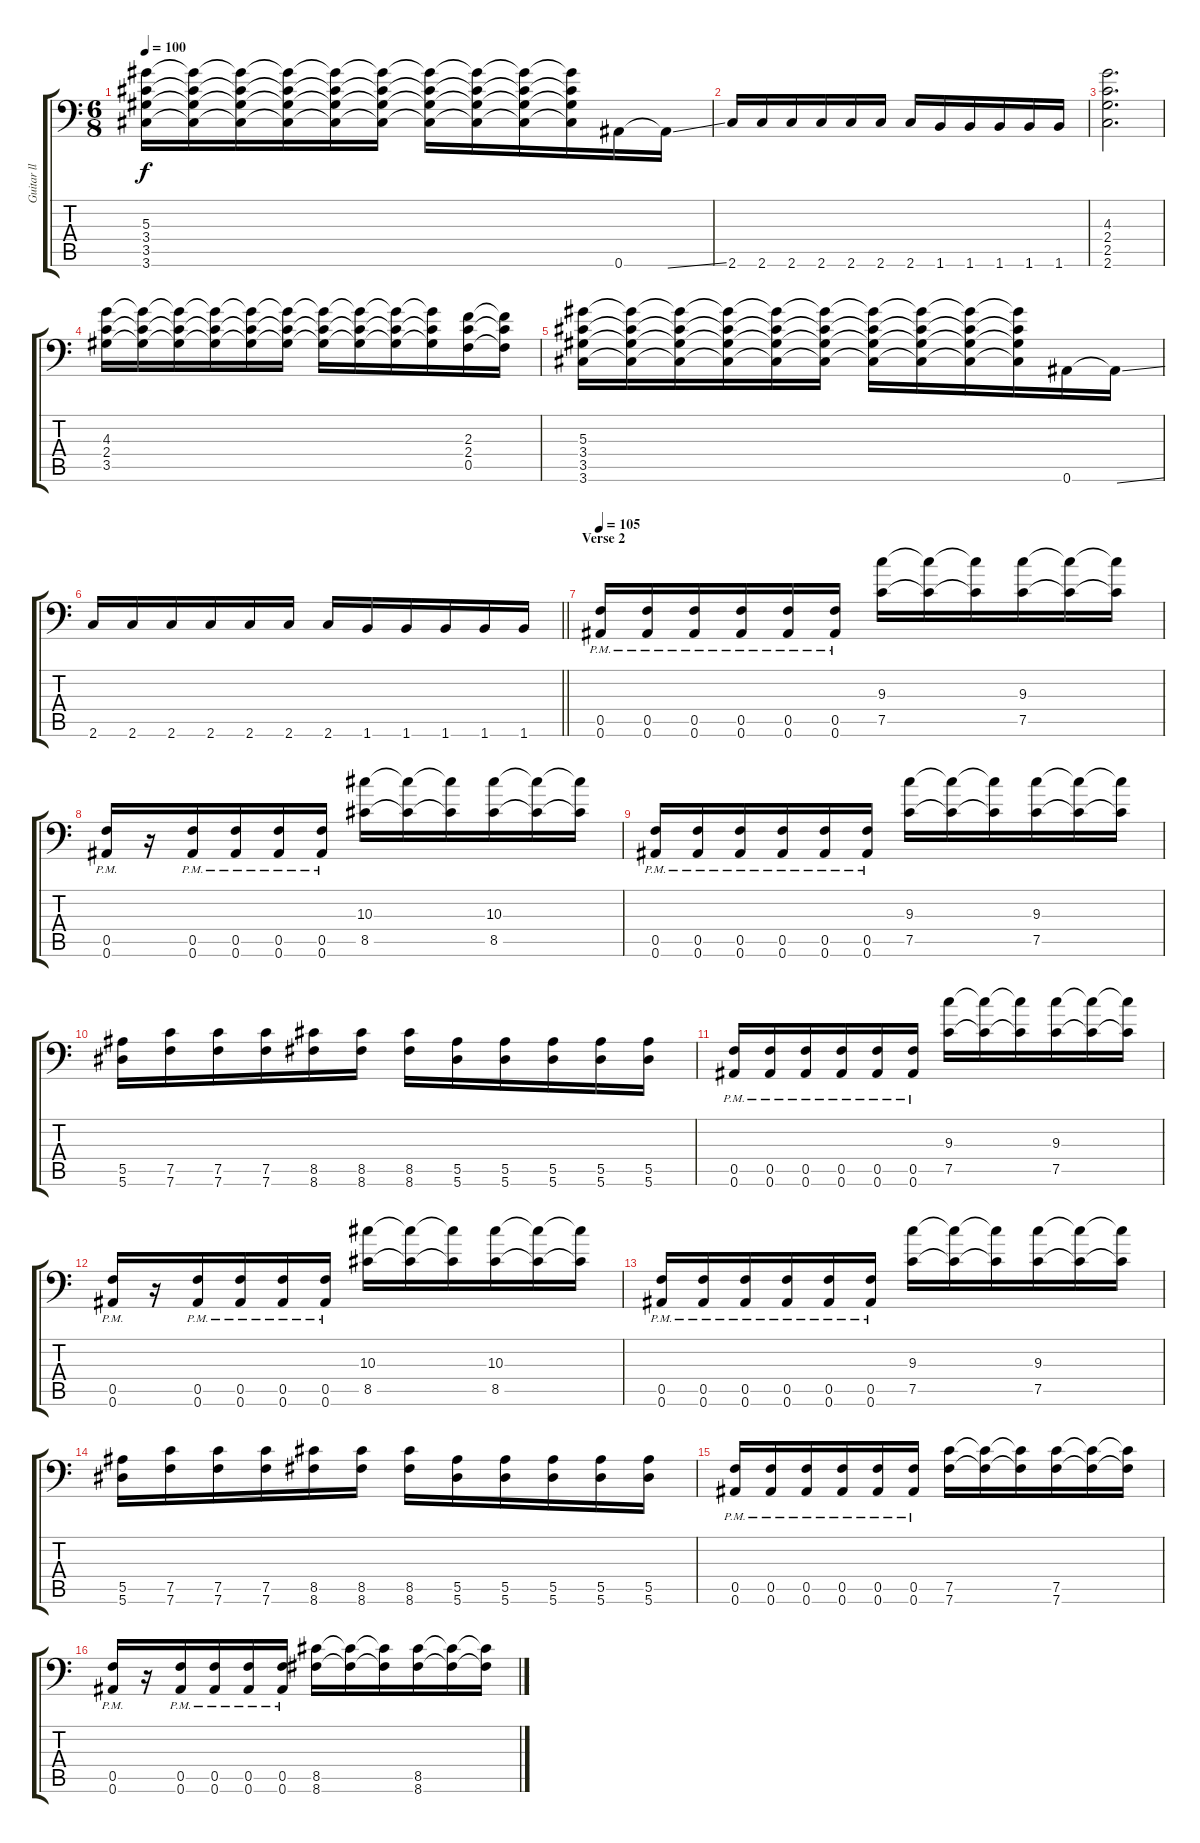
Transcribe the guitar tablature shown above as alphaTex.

\track ("Guitar ll" "Guitar ll") {instrument distortionguitar}
\staff {score tabs}
\tuning (C4 G3 Eb3 Bb2 F2 Bb1) {hide}
\ts (6 8)
\tempo 100
\clef f4
\ks c
(5.3 3.4 3.5 3.6).16{dy f} (5.3{t} 3.4{t} 3.5{t} 3.6{t}).16 (5.3{t} 3.4{t} 3.5{t} 3.6{t}).16 (5.3{t} 3.4{t} 3.5{t} 3.6{t}).16 (5.3{t} 3.4{t} 3.5{t} 3.6{t}).16 (5.3{t} 3.4{t} 3.5{t} 3.6{t}).16 (5.3{t} 3.4{t} 3.5{t} 3.6{t}).16 (5.3{t} 3.4{t} 3.5{t} 3.6{t}).16 (5.3{t} 3.4{t} 3.5{t} 3.6{t}).16 (5.3{t} 3.4{t} 3.5{t} 3.6{t}).16 0.6.16 0.6{ss t}.16 |
2.6.16 2.6.16 2.6.16 2.6.16 2.6.16 2.6.16 2.6.16 1.6.16 1.6.16 1.6.16 1.6.16 1.6.16 |
(4.3 2.4 2.5 2.6).2{d} |
(4.3 2.4 3.5).16 (4.3{t} 2.4{t} 3.5{t}).16 (4.3{t} 2.4{t} 3.5{t}).16 (4.3{t} 2.4{t} 3.5{t}).16 (4.3{t} 2.4{t} 3.5{t}).16 (4.3{t} 2.4{t} 3.5{t}).16 (4.3{t} 2.4{t} 3.5{t}).16 (4.3{t} 2.4{t} 3.5{t}).16 (4.3{t} 2.4{t} 3.5{t}).16 (4.3{t} 2.4{t} 3.5{t}).16 (2.3 2.4 0.5).16 (2.3{t} 2.4{t} 0.5{t}).16 |
(5.3 3.4 3.5 3.6).16 (5.3{t} 3.4{t} 3.5{t} 3.6{t}).16 (5.3{t} 3.4{t} 3.5{t} 3.6{t}).16 (5.3{t} 3.4{t} 3.5{t} 3.6{t}).16 (5.3{t} 3.4{t} 3.5{t} 3.6{t}).16 (5.3{t} 3.4{t} 3.5{t} 3.6{t}).16 (5.3{t} 3.4{t} 3.5{t} 3.6{t}).16 (5.3{t} 3.4{t} 3.5{t} 3.6{t}).16 (5.3{t} 3.4{t} 3.5{t} 3.6{t}).16 (5.3{t} 3.4{t} 3.5{t} 3.6{t}).16 0.6.16 0.6{ss t}.16 |
\barLineRight lightlight
2.6.16 2.6.16 2.6.16 2.6.16 2.6.16 2.6.16 2.6.16 1.6.16 1.6.16 1.6.16 1.6.16 1.6.16 |
\section ("" "Verse 2")
\tempo 105
(0.5{pm} 0.6{pm}).16 (0.5{pm} 0.6{pm}).16 (0.5{pm} 0.6{pm}).16 (0.5{pm} 0.6{pm}).16 (0.5{pm} 0.6{pm}).16 (0.5{pm} 0.6{pm}).16 (9.3 7.5).16 (9.3{t} 7.5{t}).16 (9.3{t} 7.5{t}).16 (9.3 7.5).16 (9.3{t} 7.5{t}).16 (9.3{t} 7.5{t}).16 |
(0.5{pm} 0.6{pm}).16 r.16 (0.5{pm} 0.6{pm}).16 (0.5{pm} 0.6{pm}).16 (0.5{pm} 0.6{pm}).16 (0.5{pm} 0.6{pm}).16 (10.3 8.5).16 (10.3{t} 8.5{t}).16 (10.3{t} 8.5{t}).16 (10.3 8.5).16 (10.3{t} 8.5{t}).16 (10.3{t} 8.5{t}).16 |
(0.5{pm} 0.6{pm}).16 (0.5{pm} 0.6{pm}).16 (0.5{pm} 0.6{pm}).16 (0.5{pm} 0.6{pm}).16 (0.5{pm} 0.6{pm}).16 (0.5{pm} 0.6{pm}).16 (9.3 7.5).16 (9.3{t} 7.5{t}).16 (9.3{t} 7.5{t}).16 (9.3 7.5).16 (9.3{t} 7.5{t}).16 (9.3{t} 7.5{t}).16 |
(5.5 5.6).16 (7.5 7.6).16 (7.5 7.6).16 (7.5 7.6).16 (8.5 8.6).16 (8.5 8.6).16 (8.5 8.6).16 (5.5 5.6).16 (5.5 5.6).16 (5.5 5.6).16 (5.5 5.6).16 (5.5 5.6).16 |
(0.5{pm} 0.6{pm}).16 (0.5{pm} 0.6{pm}).16 (0.5{pm} 0.6{pm}).16 (0.5{pm} 0.6{pm}).16 (0.5{pm} 0.6{pm}).16 (0.5{pm} 0.6{pm}).16 (9.3 7.5).16 (9.3{t} 7.5{t}).16 (9.3{t} 7.5{t}).16 (9.3 7.5).16 (9.3{t} 7.5{t}).16 (9.3{t} 7.5{t}).16 |
(0.5{pm} 0.6{pm}).16 r.16 (0.5{pm} 0.6{pm}).16 (0.5{pm} 0.6{pm}).16 (0.5{pm} 0.6{pm}).16 (0.5{pm} 0.6{pm}).16 (10.3 8.5).16 (10.3{t} 8.5{t}).16 (10.3{t} 8.5{t}).16 (10.3 8.5).16 (10.3{t} 8.5{t}).16 (10.3{t} 8.5{t}).16 |
(0.5{pm} 0.6{pm}).16 (0.5{pm} 0.6{pm}).16 (0.5{pm} 0.6{pm}).16 (0.5{pm} 0.6{pm}).16 (0.5{pm} 0.6{pm}).16 (0.5{pm} 0.6{pm}).16 (9.3 7.5).16 (9.3{t} 7.5{t}).16 (9.3{t} 7.5{t}).16 (9.3 7.5).16 (9.3{t} 7.5{t}).16 (9.3{t} 7.5{t}).16 |
(5.5 5.6).16 (7.5 7.6).16 (7.5 7.6).16 (7.5 7.6).16 (8.5 8.6).16 (8.5 8.6).16 (8.5 8.6).16 (5.5 5.6).16 (5.5 5.6).16 (5.5 5.6).16 (5.5 5.6).16 (5.5 5.6).16 |
(0.5{pm} 0.6{pm}).16 (0.5{pm} 0.6{pm}).16 (0.5{pm} 0.6{pm}).16 (0.5{pm} 0.6{pm}).16 (0.5{pm} 0.6{pm}).16 (0.5{pm} 0.6{pm}).16 (7.5 7.6).16 (7.5{t} 7.6{t}).16 (7.5{t} 7.6{t}).16 (7.5 7.6).16 (7.5{t} 7.6{t}).16 (7.5{t} 7.6{t}).16 |
(0.5{pm} 0.6{pm}).16 r.16 (0.5{pm} 0.6{pm}).16 (0.5{pm} 0.6{pm}).16 (0.5{pm} 0.6{pm}).16 (0.5{pm} 0.6{pm}).16 (8.5 8.6).16 (8.5{t} 8.6{t}).16 (8.5{t} 8.6{t}).16 (8.5 8.6).16 (8.5{t} 8.6{t}).16 (8.5{t} 8.6{t}).16
